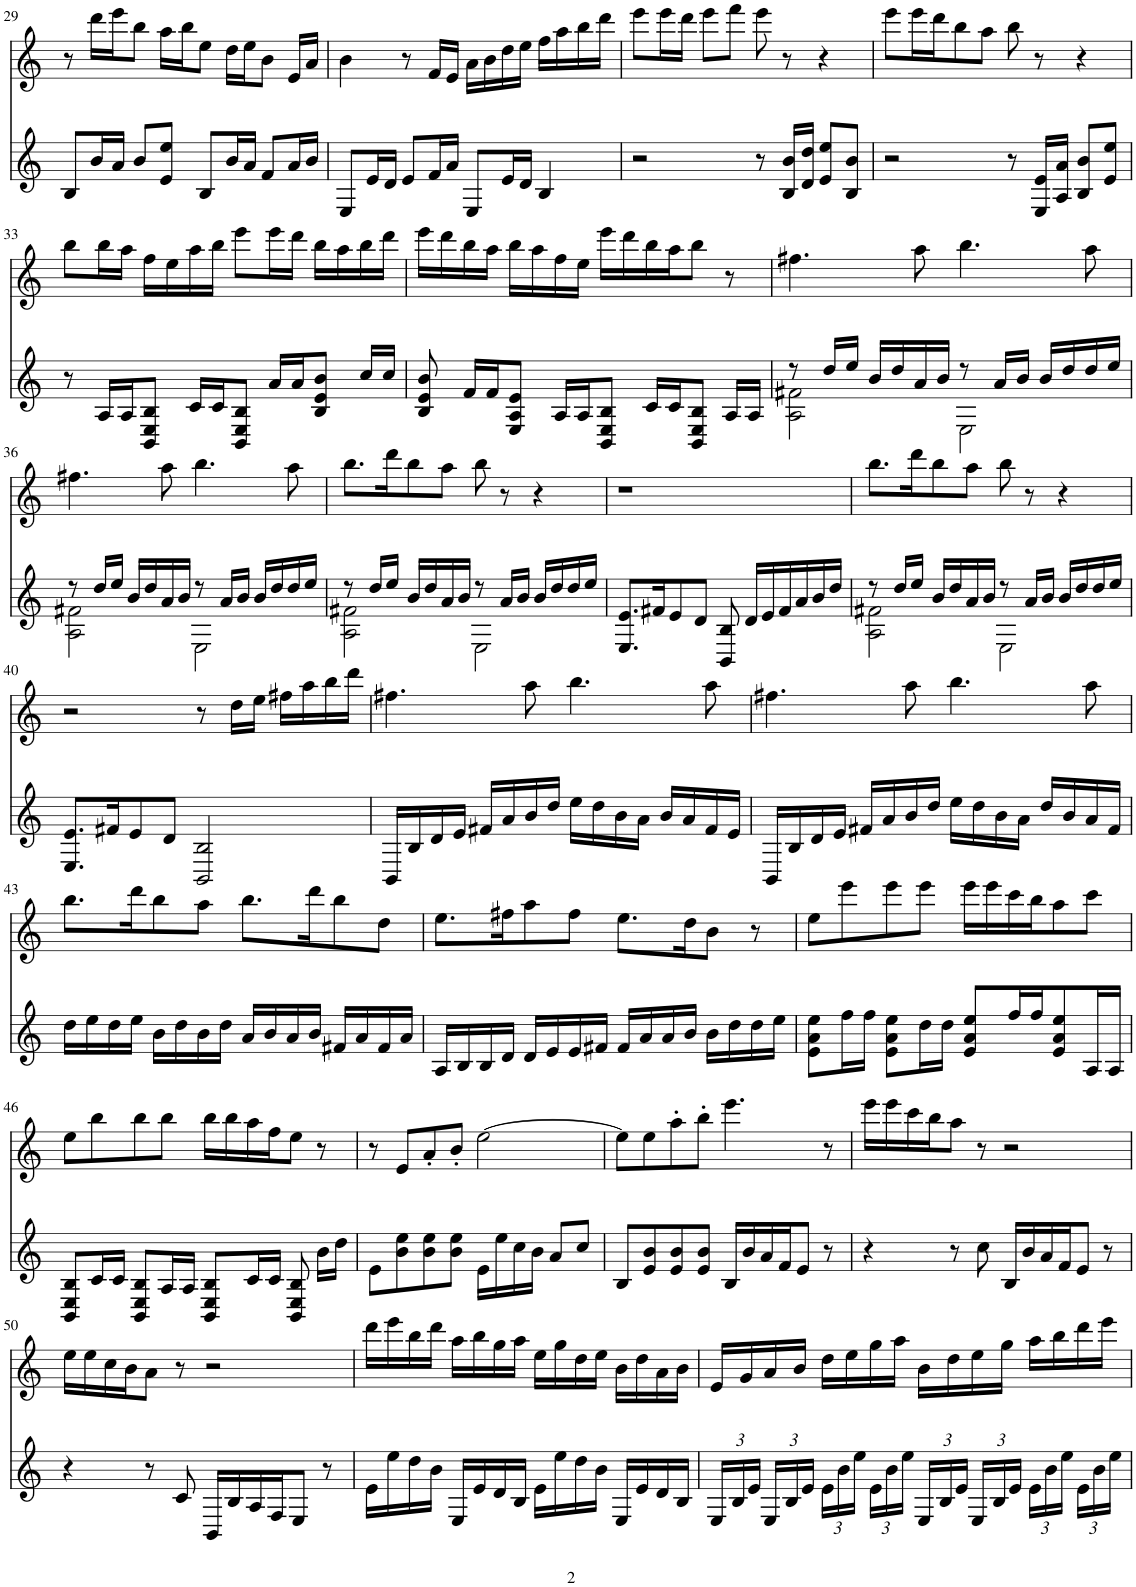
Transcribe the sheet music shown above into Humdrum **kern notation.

**kern	**kern
*part2	*part1
*staff2	*staff1
*I"琴	*I"尺八
!!LO:PB:g=z
*clefG2	*clefG2
*k[]	*k[]
*M4/4	*M4/4
*met(c)	*met(c)
=29	=29
8B/L	8r
16b/L	16ddd\LL
16a/JJ	16eee\J
8b/L	8bb\J
8e/ 8ee/J	16aa\LL
.	16bb\J
8B/L	8ee\J
16b/L	16dd\LL
16a/JJ	16ee\J
8f/L	8b\J
16a/L	16e/LL
16b/JJ	16a/JJ
=30	=30
8E/L	4b\
16e/L	.
16d/JJ	.
8e/L	8r
16f/L	16f/LL
16a/JJ	16e/JJ
8E/L	16a\LL
.	16b\
16e/L	16dd\
16d/JJ	16ee\JJ
4B/	16ff\LL
.	16aa\
.	16bb\
.	16ddd\JJ
=31	=31
2r	8eee\L
.	16eee\L
.	16ddd\JJ
.	8eee\L
.	8fff\J
8r	8eee\
16B/ 16b/LL	8r
16d/ 16dd/JJ	.
8e/ 8ee/L	4r
8B/ 8b/J	.
=32	=32
2r	8eee\L
.	16eee\L
.	16ddd\J
.	8bb\
.	8aa\J
8r	8bb\
16E/ 16e/LL	8r
16A/ 16a/JJ	.
8B/ 8b/L	4r
8e/ 8ee/J	.
!!LO:LB:g=z
=33	=33
8r	8bb\L
16A/LL	16bb\L
16A/J	16aa\JJ
8BB/ 8E/ 8B/J	16ff\LL
.	16ee\
16c/LL	16aa\
16c/J	16bb\JJ
8BB/ 8E/ 8B/J	8eee\L
16a/LL	16eee\L
16a/J	16ddd\JJ
8B/ 8e/ 8b/J	16bb\LL
.	16aa\
16cc/LL	16bb\
16cc/JJ	16ddd\JJ
=34	=34
8B/ 8e/ 8b/	16eee\LL
.	16ddd\
16f/LL	16bb\
16f/J	16aa\JJ
8E/ 8A/ 8e/J	16bb\LL
.	16aa\
16A/LL	16ff\
16A/J	16ee\JJ
8BB/ 8E/ 8B/J	16eee\LL
.	16ddd\
16c/LL	16bb\
16c/J	16aa\J
8BB/ 8E/ 8B/J	8bb\J
16A/LL	8r
16A/JJ	.
=35	=35
*^	*
8r	2A\ 2f#X\	4.ff#X\
16dd/LL	.	.
16ee/JJ	.	.
16b/LL	.	.
16dd/	.	.
16a/	.	8aa\
16b/JJ	.	.
8r	2E\	4.bb\
16a/LL	.	.
16b/JJ	.	.
16b/LL	.	.
16dd/	.	.
16dd/	.	8aa\
16ee/JJ	.	.
!!LO:LB:g=z
=36	=36	=36
8r	2A\ 2f#X\	4.ff#X\
16dd/LL	.	.
16ee/JJ	.	.
16b/LL	.	.
16dd/	.	.
16a/	.	8aa\
16b/JJ	.	.
8r	2E\	4.bb\
16a/LL	.	.
16b/JJ	.	.
16b/LL	.	.
16dd/	.	.
16dd/	.	8aa\
16ee/JJ	.	.
=37	=37	=37
8r	2A\ 2f#X\	8.bb\L
16dd/LL	.	.
16ee/JJ	.	16ddd\K
16b/LL	.	8bb\
16dd/	.	.
16a/	.	8aa\J
16b/JJ	.	.
8r	2E\	8bb\
16a/LL	.	8r
16b/JJ	.	.
16b/LL	.	4r
16dd/	.	.
16dd/	.	.
16ee/JJ	.	.
*v	*v	*
=38	=38
8.E/ 8.e/L	1r
16f#X/K	.
8e/	.
8d/J	.
8BB/ 8B/	.
16d/LL	.
16e/	.
16f#/	.
16a/	.
16b/	.
16dd/JJ	.
=39	=39
*^	*
8r	2A\ 2f#X\	8.bb\L
16dd/LL	.	.
16ee/JJ	.	16ddd\K
16b/LL	.	8bb\
16dd/	.	.
16a/	.	8aa\J
16b/JJ	.	.
8r	2E\	8bb\
16a/LL	.	8r
16b/JJ	.	.
16b/LL	.	4r
16dd/	.	.
16dd/	.	.
16ee/JJ	.	.
*v	*v	*
!!LO:LB:g=z
=40	=40
8.E/ 8.e/L	2r
16f#X/K	.
8e/	.
8d/J	.
2BB/ 2B/	8r
.	16dd\LL
.	16ee\JJ
.	16ff#X\LL
.	16aa\
.	16bb\
.	16ddd\JJ
=41	=41
16BB/LL	4.ff#X\
16B/	.
16d/	.
16e/JJ	.
16f#X/LL	.
16a/	.
16b/	8aa\
16dd/JJ	.
16ee\LL	4.bb\
16dd\	.
16b\	.
16a\JJ	.
16b/LL	.
16a/	.
16f#/	8aa\
16e/JJ	.
=42	=42
16BB/LL	4.ff#X\
16B/	.
16d/	.
16e/JJ	.
16f#X/LL	.
16a/	.
16b/	8aa\
16dd/JJ	.
16ee\LL	4.bb\
16dd\	.
16b\	.
16a\JJ	.
16dd/LL	.
16b/	.
16a/	8aa\
16f#/JJ	.
!!LO:LB:g=z
=43	=43
16dd\LL	8.bb\L
16ee\	.
16dd\	.
16ee\JJ	16ddd\K
16b\LL	8bb\
16dd\	.
16b\	8aa\J
16dd\JJ	.
16a/LL	8.bb\L
16b/	.
16a/	.
16b/JJ	16ddd\K
16f#X/LL	8bb\
16a/	.
16f#/	8dd\J
16a/JJ	.
=44	=44
16A/LL	8.ee\L
16B/	.
16B/	.
16d/JJ	16ff#X\K
16d/LL	8aa\
16e/	.
16e/	8ff#\J
16f#X/JJ	.
16f#/LL	8.ee\L
16a/	.
16a/	.
16b/JJ	16dd\K
16b\LL	8b\J
16dd\	.
16dd\	8r
16ee\JJ	.
=45	=45
8e\ 8a\ 8ee\L	8ee\L
16ff\L	8eee\
16ff\JJ	.
8e\ 8a\ 8ee\L	8eee\
16dd\L	8eee\J
16dd\JJ	.
8e/ 8a/ 8ee/L	16eee\LL
.	16eee\
16ff/L	16ccc\
16ff/J	16bb\J
8e/ 8a/ 8ee/	8aa\
16A/L	8ccc\J
16A/JJ	.
!!LO:LB:g=z
=46	=46
8BB/ 8E/ 8B/L	8ee\L
16c/L	8bb\
16c/JJ	.
8BB/ 8E/ 8B/L	8bb\
16A/L	8bb\J
16A/JJ	.
8BB/ 8E/ 8B/L	16bb\LL
.	16bb\
16c/L	16aa\
16c/JJ	16ff\J
8BB/ 8E/ 8B/	8ee\J
16b\LL	8r
16dd\JJ	.
=47	=47
8e\L	8r
8b\ 8ee\	8e/L
8b\ 8ee\	8a'/
8b\ 8ee\J	8b'/J
16e\LL	[2ee\
16ee\	.
16cc\	.
16b\JJ	.
8a/L	.
8cc/J	.
=48	=48
8B/L	8ee\L]
8e/ 8b/	8ee\
8e/ 8b/	8aa'\
8e/ 8b/J	8bb'\J
16B/LL	4.eee\
16b/	.
16a/	.
16f/J	.
8e/J	.
8r	8r
=49	=49
4r	16eee\LL
.	16eee\
.	16ccc\
.	16bb\J
8r	8aa\J
8cc\	8r
16B/LL	2r
16b/	.
16a/	.
16f/J	.
8e/J	.
8r	.
!!LO:LB:g=z
=50	=50
4r	16ee\LL
.	16ee\
.	16cc\
.	16b\J
8r	8a\J
8c/	8r
16BB/LL	2r
16B/	.
16A/	.
16F/J	.
8E/J	.
8r	.
=51	=51
16e\LL	16ddd\LL
16ee\	16eee\
16dd\	16bb\
16b\JJ	16ddd\JJ
16E/LL	16aa\LL
16e/	16bb\
16d/	16gg\
16B/JJ	16aa\JJ
16e\LL	16ee\LL
16ee\	16gg\
16dd\	16dd\
16b\JJ	16ee\JJ
16E/LL	16b\LL
16e/	16dd\
16d/	16a\
16B/JJ	16b\JJ
=52	=52
*Xbrackettup	*
24E/LL	16e/LL
24B/	.
.	16g/
24e/JJ	.
24E/LL	16a/
24B/	.
.	16b/JJ
24e/JJ	.
24e\LL	16dd\LL
24b\	.
.	16ee\
24ee\JJ	.
24e\LL	16gg\
24b\	.
.	16aa\JJ
24ee\JJ	.
24E/LL	16b\LL
24B/	.
.	16dd\
24e/JJ	.
24E/LL	16ee\
24B/	.
.	16gg\JJ
24e/JJ	.
24e\LL	16aa\LL
24b\	.
.	16bb\
24ee\JJ	.
24e\LL	16ddd\
24b\	.
.	16eee\JJ
24ee\JJ	.
=	=
*-	*-
